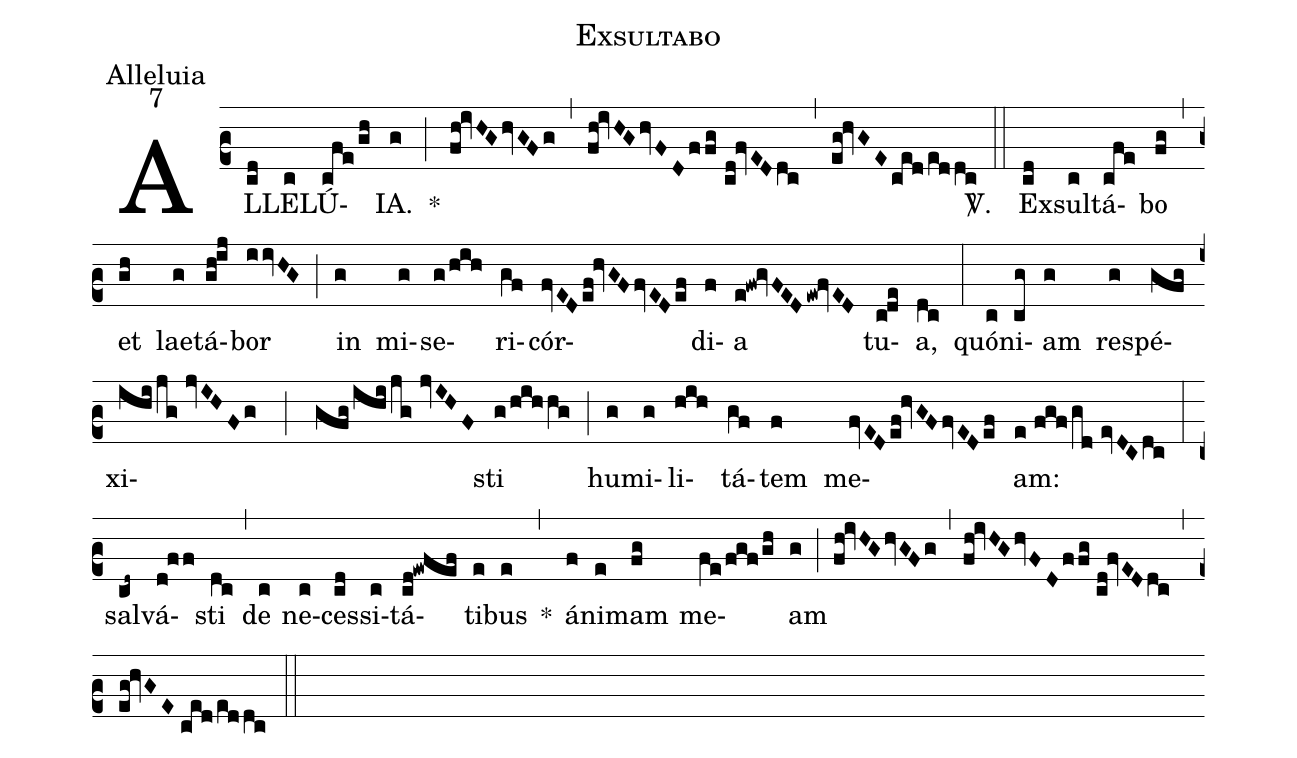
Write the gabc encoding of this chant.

name:Exsultabo;
office-part:Alleluia;
mode:7;
%%
(c2) AL(cd)LE(c)LÚ(cfe/gh)IA.(g) *(;) (fh!ivHGhvGFg) (,) (fh!ivHG/hvFD/ffg//cd!fvEDdc) (,) (eg!hvGE/ced/eddc) <sp>V/</sp>.(::) Ex(cd)sul(c)tá(cfe)bo(fg) (,) et(gh) lae(g)tá(gh!ij)bor(iivHG) (;) in(g) mi(g)se(g/hih)ri(gf)cór(fvEDef!hvGFfvEDef)di(f)a(e!fw!gvFEDew!fvED) tu(c!de)a,(dc) (:) quó(c)ni(cg)am(g) re(g)spé(gfg)xi(ihi/jg//jvIHFg;gfg/ihi/jg//jvIHF)sti(g/hihhg) (;) hu(g)mi(g)li(hih)tá(gf)tem(f) me(fvED/ef!hvGF/fvEDef)am:(e//fgf/gd//evDCdc) (:) sal(cd~)vá(d!ff)sti(dc) (,) de(c) ne(c)ces(cd)si(c)tá(cd!ewfef)ti(e)bus(e) *(,) á(f)ni(e)mam(fg) me(fe/fgf/gh)am(g) (;) (fh!ivHG/hvGFg) (,) (fh!ivHG/hvFD/ffg//cd!fvEDdc) (,) (eg!hvGE//ced/eddc) (::)
